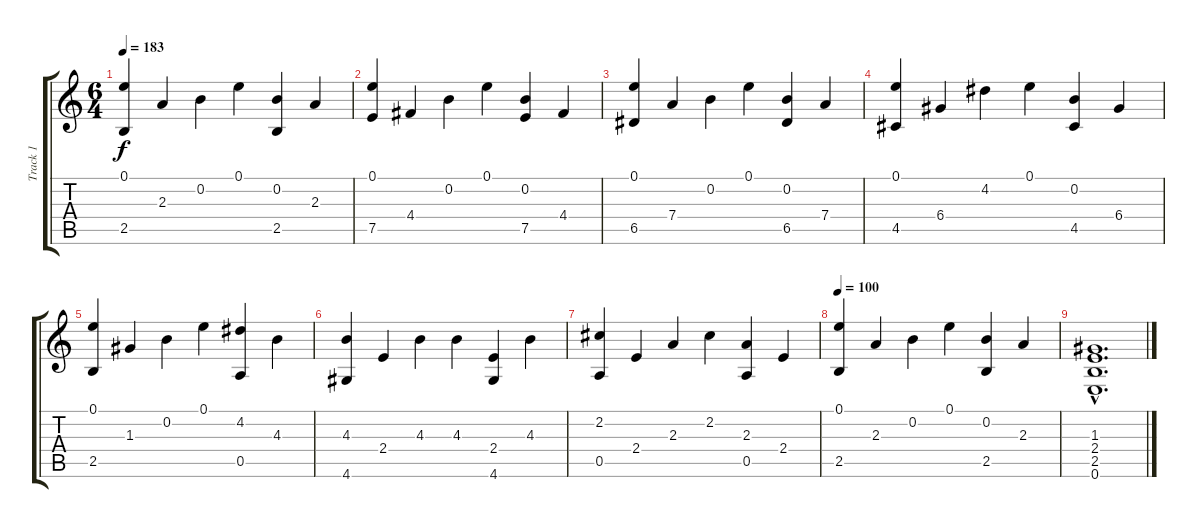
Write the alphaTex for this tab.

\track ("Track 1" "Track 1") {instrument acousticguitarnylon}
\staff {score tabs}
\tuning (E4 B3 G3 D3 A2 E2) {hide}
\ts (6 4)
\tempo 183
\clef g2
\ks c
(0.1 2.5).4{dy f} 2.3.4 0.2.4 0.1.4 (0.2 2.5).4 2.3.4 |
(0.1 7.5).4 4.4.4 0.2.4 0.1.4 (0.2 7.5).4 4.4.4 |
(0.1 6.5).4 7.4.4 0.2.4 0.1.4 (0.2 6.5).4 7.4.4 |
(0.1 4.5).4 6.4.4 4.2.4 0.1.4 (0.2 4.5).4 6.4.4 |
(0.1 2.5).4 1.3.4 0.2.4 0.1.4 (4.2 0.5).4 4.3.4 |
(4.3 4.6).4 2.4.4 4.3.4 4.3.4 (2.4 4.6).4 4.3.4 |
(2.2 0.5).4 2.4.4 2.3.4 2.2.4 (2.3 0.5).4 2.4.4 |
\tempo 100
(0.1 2.5).4 2.3.4 0.2.4 0.1.4 (0.2 2.5).4 2.3.4 |
(1.3{hac} 2.4{hac} 2.5{hac} 0.6{hac}).1{d}
